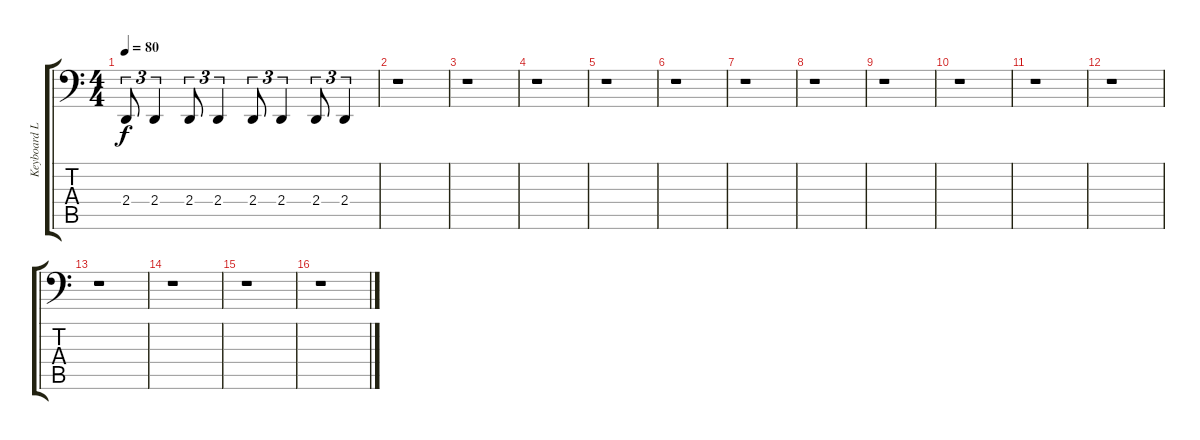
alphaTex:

\track ("Keyboard Left" "Keyboard L") {instrument churchorgan}
\staff {score tabs}
\tuning (D3 A2 F2 C2 G1 D1) {hide}
\ts (4 4)
\tempo 80
\clef f4
\ks c
2.4.8{tu (3 2) dy f} 2.4.4{tu (3 2)} 2.4.8{tu (3 2)} 2.4.4{tu (3 2)} 2.4.8{tu (3 2)} 2.4.4{tu (3 2)} 2.4.8{tu (3 2)} 2.4.4{tu (3 2)} |
r.1 |
r.1 |
r.1 |
r.1 |
r.1 |
r.1 |
r.1 |
r.1 |
r.1 |
r.1 |
r.1 |
r.1 |
r.1 |
r.1 |
r.1
